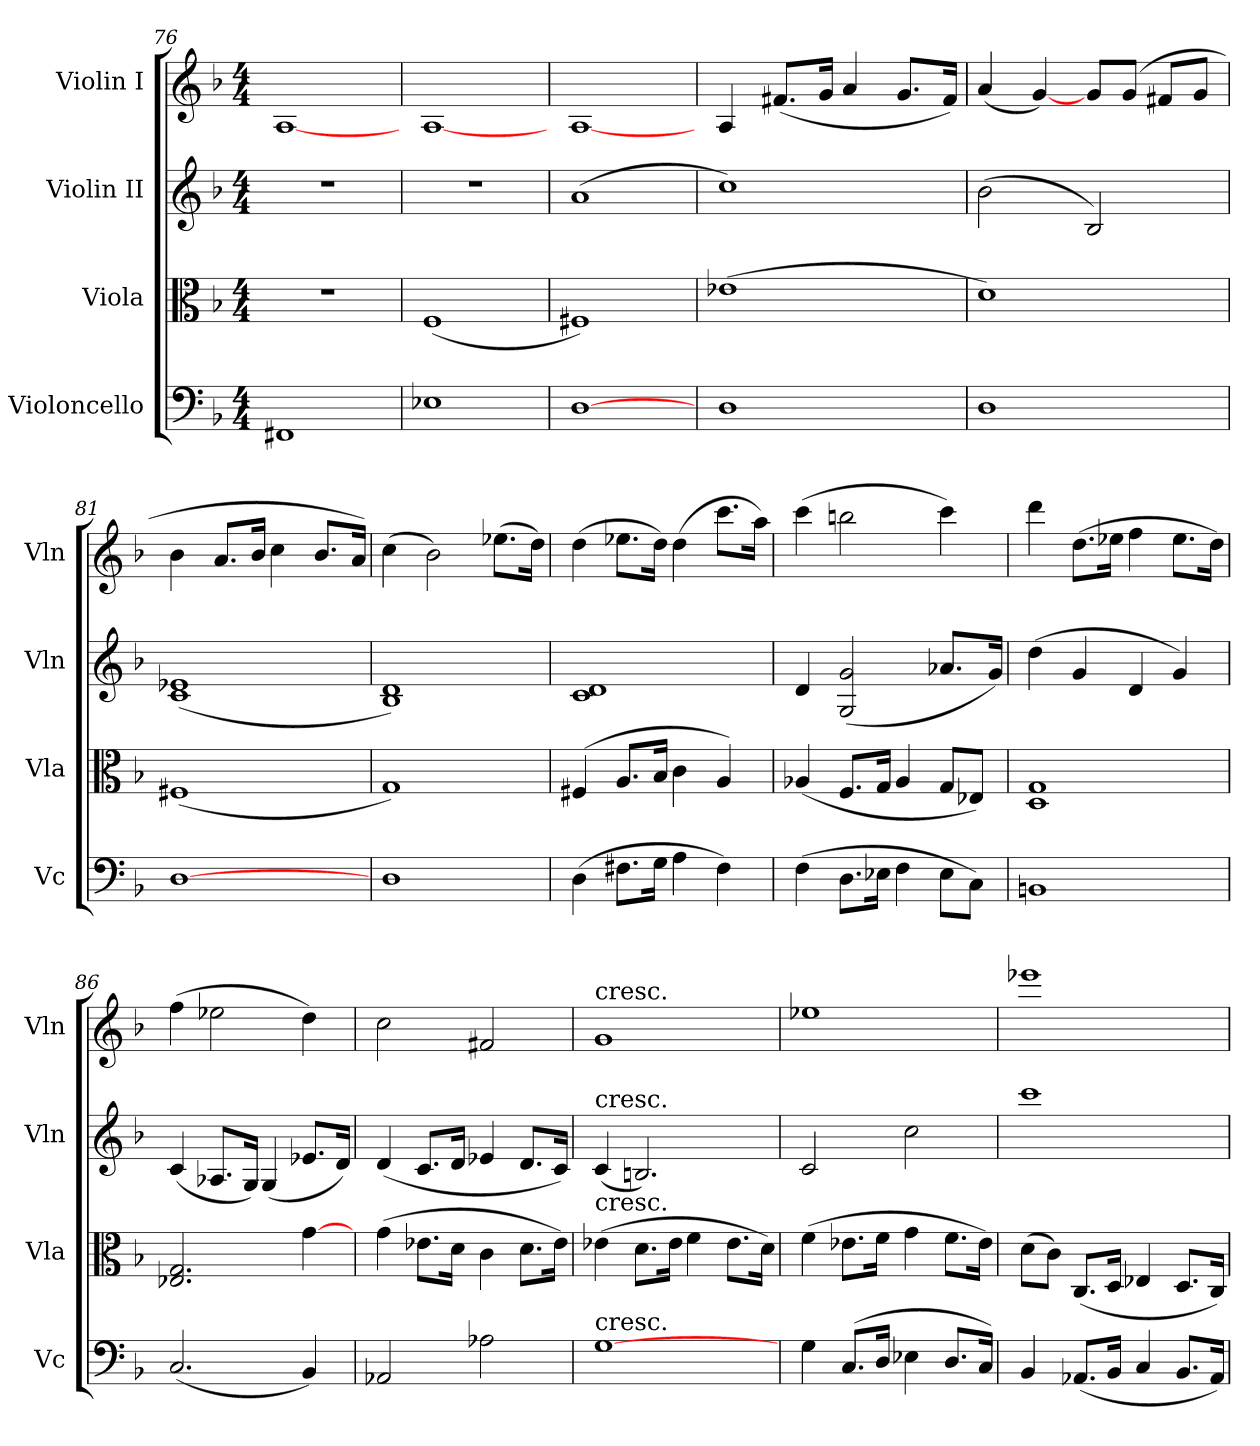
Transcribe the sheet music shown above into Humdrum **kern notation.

**kern	**kern	**kern	**kern
*part4	*part3	*part2	*part1
*staff4	*staff3	*staff2	*staff1
*I"Violoncello	*I"Viola	*I"Violin II	*I"Violin I
*I'Vc	*I'Vla	*I'Vln	*I'Vln
*clefF4	*clefC3	*clefG2	*clefG2
*k[b-]	*k[b-]	*k[b-]	*k[b-]
*F:	*F:	*F:	*F:
*M4/4	*M4/4	*M4/4	*M4/4
=76	=76	=76	=76
1FF#X	1r	1r	[1A
=77	=77	=77	=77
1E-X	(1F	1r	[1A
=78	=78	=78	=78
[1D	1F#X)	(1a	[1A
=79	=79	=79	=79
1D	(1e-X	1cc)	4A
.	.	.	(8.f#X/L
.	.	.	16g/Jk
.	.	.	4a
.	.	.	8.g/L
.	.	.	16f#/Jk)
=80	=80	=80	=80
1D	1d)	(2b-	(4a
.	.	.	[4g)
.	.	2B-)	8g/L
.	.	.	(8g/J
.	.	.	8f#X/L
.	.	.	8g/J
=81	=81	=81	=81
[1D	(1F#X	(1c 1e-X	4b-
.	.	.	8.a/L
.	.	.	16b-/Jk
.	.	.	4cc
.	.	.	8.b-/L
.	.	.	16a/Jk)
=82	=82	=82	=82
1D	1G)	1B- 1d)	(4cc
.	.	.	2b-)
.	.	.	(8.ee-X\L
.	.	.	16dd\Jk)
=83	=83	=83	=83
(4D	(4F#X	1c 1d	(4dd
8.F#X\L	8.A/L	.	8.ee-X\L
16G\Jk	16B-/Jk	.	16dd\Jk)
4A	4c	.	(4dd
4F#)	4A)	.	8.ccc\L
.	.	.	16aa\Jk)
=84	=84	=84	=84
(4F	(4A-X	4d	(4ccc
8.D\L	8.F/L	(2G 2g	2bbn
16E-X\Jk	16G/Jk	.	.
4F	4A-	.	.
8E-\L	8G/L	8.a-X/L	4ccc)
8C\J)	8E-X/J)	.	.
.	.	16g/Jk)	.
=85	=85	=85	=85
1BBn	1D 1G	(4dd	4ddd
.	.	4g	(8.dd\L
.	.	.	16ee-X\Jk
.	.	4d	4ff
.	.	4g)	8.ee-\L
.	.	.	16dd\Jk)
=86	=86	=86	=86
(2.C	2.E-X 2.G	(4c	(4ff
.	.	8.A-X/L	2ee-X
.	.	16G/Jk)	.
.	.	(4G	.
4BB-)	[4g	8.e-X/L	4dd)
.	.	16d/Jk)	.
=87	=87	=87	=87
2AA-X	(4g	(4d	2cc
.	8.e-X\L	8.c/L	.
.	16d\Jk	16d/Jk	.
2A-X	4c	4e-X	2f#X
.	8.d\L	8.d/L	.
.	16e-\Jk)	16c/Jk)	.
=88	=88	=88	=88
!	!	!	!LO:TX:a:t=cresc.
!	!	!LO:TX:a:t=cresc.	!
!	!LO:TX:a:t=cresc.	!	!
!LO:TX:a:t=cresc.	!	!	!
[1G	(4e-X	(4c	1g
.	8.d\L	2.Bn)	.
.	16e-\Jk	.	.
.	4f	.	.
.	8.e-\L	.	.
.	16d\Jk)	.	.
=89	=89	=89	=89
4G	(4f	2c	1ee-X
(8.C/L	8.e-X\L	.	.
16D/Jk	16f\Jk	.	.
4E-X	4g	2cc	.
8.D/L	8.f\L	.	.
16C/Jk)	16e-\Jk)	.	.
=90	=90	=90	=90
4BB-	(8d\L	1ccc	1eee-X
.	8c\J)	.	.
(8.AA-X/L	(8.C/L	.	.
16BB-/Jk	16D/Jk	.	.
4C	4E-X	.	.
8.BB-/L	8.D/L	.	.
16AA-/Jk)	16C/Jk)	.	.
=	=	=	=
*-	*-	*-	*-
